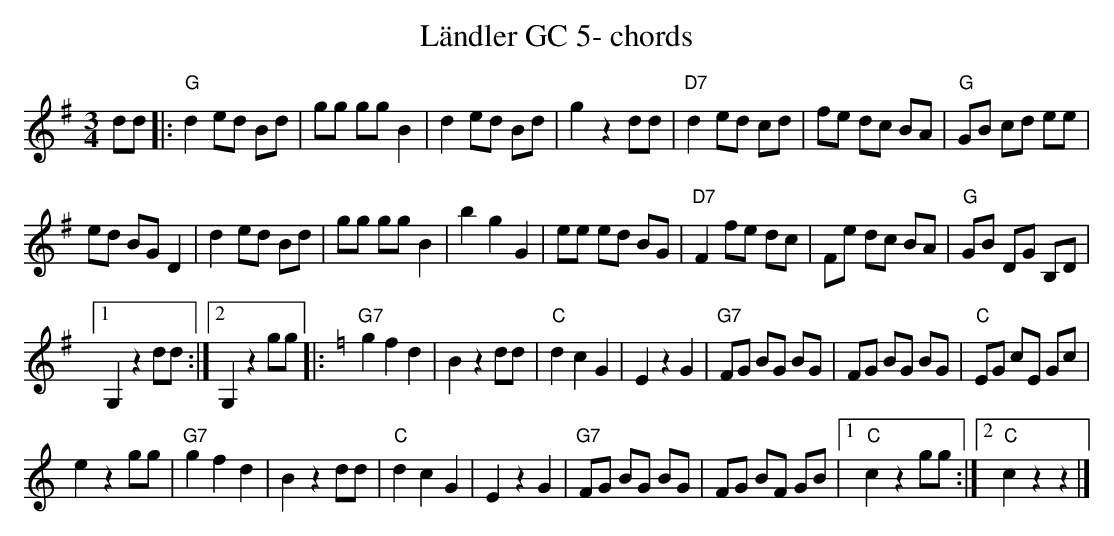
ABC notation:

X:1
T:L\"andler GC 5- chords
M:3/4
L:1/8
K:Gmaj%%MIDI gchordon
dd |: "G"d2 ed Bd | gg gg B2 | d2 ed Bd | g2z2dd | "D7"d2 ed cd | fe dc BA | "G"GB cd ee |
ed BG D2 | d2 ed Bd | gg gg B2 | b2g2G2 | ee ed BG | "D7"F2 fe dc | Fe dc BA | "G"GB DG B,D |1
G,2z2dd :|2 G,2z2gg |:[K:Cmaj] "G7"g2 f2d2 | B2z2dd | "C"d2c2G2 | E2z2G2 | "G7"FG BG BG | FG BG BG | "C"EG cE Gc |
e2z2gg | "G7"g2f2d2 | B2z2dd | "C"d2c2G2 | E2z2G2 | "G7"FG BG BG | FG BF GB |1 "C"c2z2gg :|2 "C"c2z2z2 |]
